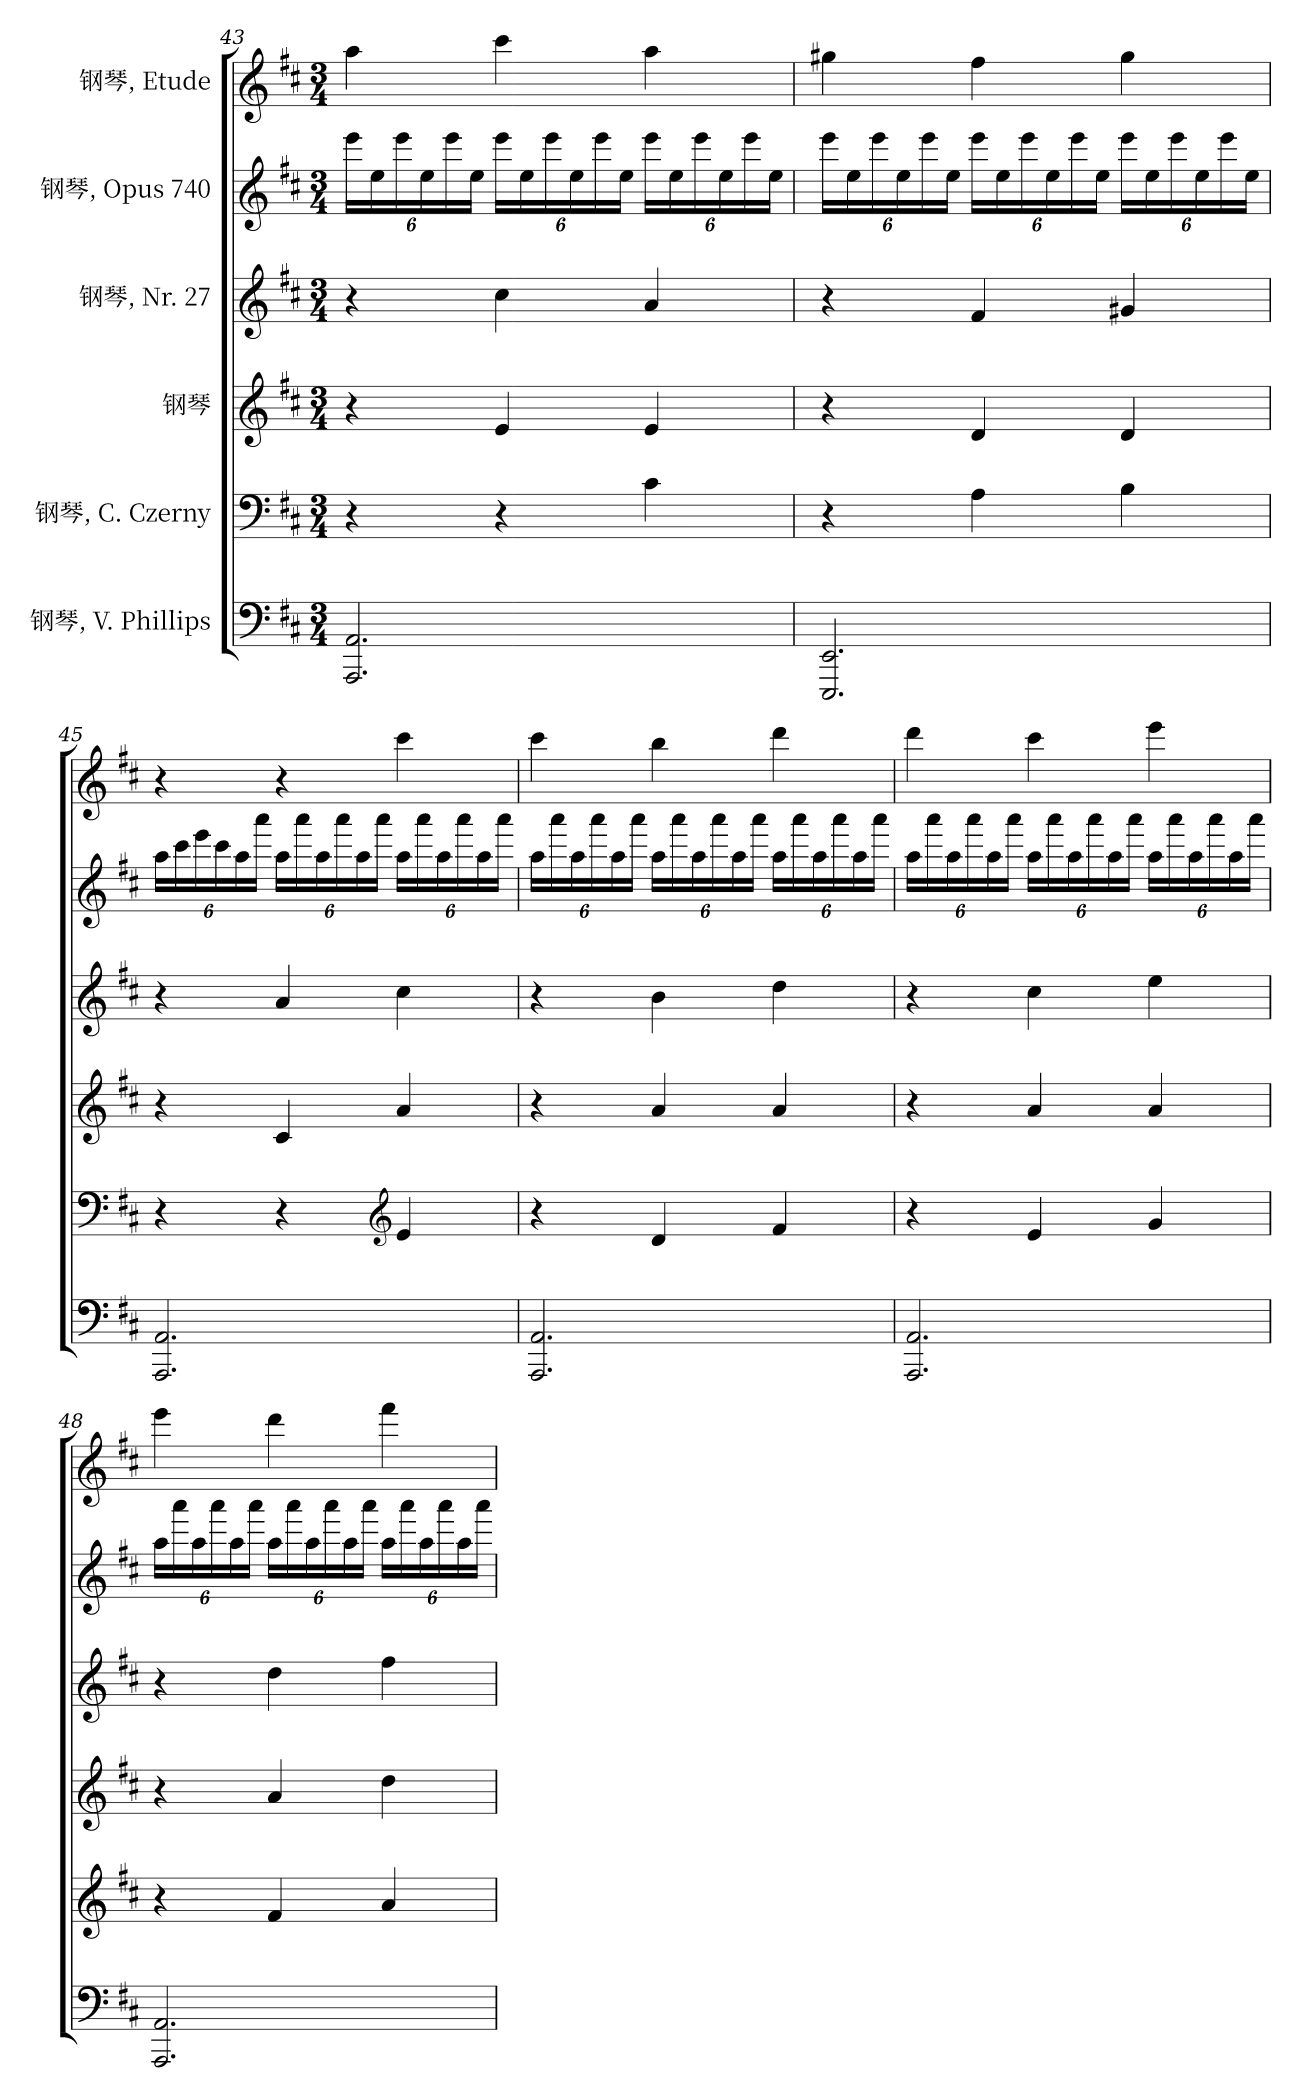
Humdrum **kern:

**kern	**kern	**kern	**kern	**kern	**kern
*part6	*part5	*part4	*part3	*part2	*part1
*staff6	*staff5	*staff4	*staff3	*staff2	*staff1
*I"钢琴, V. Phillips	*I"钢琴, C. Czerny	*I"钢琴	*I"钢琴, Nr. 27	*I"钢琴, Opus 740	*I"钢琴, Etude
*clefF4	*clefF4	*clefG2	*clefG2	*clefG2	*clefG2
*k[f#c#]	*k[f#c#]	*k[f#c#]	*k[f#c#]	*k[f#c#]	*k[f#c#]
*M3/4	*M3/4	*M3/4	*M3/4	*M3/4	*M3/4
*MM106	*MM106	*MM106	*MM106	*MM106	*MM106
*	*	*	*	*Xbrackettup	*
=43	=43	=43	=43	=43	=43
2.AAA/ 2.AA/	4r	4r	4r	24eee\LL	4aa\
.	.	.	.	24ee\	.
.	.	.	.	24eee\	.
.	.	.	.	24ee\	.
.	.	.	.	24eee\	.
.	.	.	.	24ee\JJ	.
.	4r	4e/	4cc#\	24eee\LL	4ccc#\
.	.	.	.	24ee\	.
.	.	.	.	24eee\	.
.	.	.	.	24ee\	.
.	.	.	.	24eee\	.
.	.	.	.	24ee\JJ	.
.	4c#\	4e/	4a/	24eee\LL	4aa\
.	.	.	.	24ee\	.
.	.	.	.	24eee\	.
.	.	.	.	24ee\	.
.	.	.	.	24eee\	.
.	.	.	.	24ee\JJ	.
!!LO:LB:g=z
=44	=44	=44	=44	=44	=44
*	*	*	*	*	*MM98
2.EEE/ 2.EE/	4r	4r	4r	24eee\LL	4gg#X\
.	.	.	.	24ee\	.
.	.	.	.	24eee\	.
.	.	.	.	24ee\	.
.	.	.	.	24eee\	.
.	.	.	.	24ee\JJ	.
*	*	*	*	*	*MM96
.	4A\	4d/	4f#/	24eee\LL	4ff#\
.	.	.	.	24ee\	.
.	.	.	.	24eee\	.
.	.	.	.	24ee\	.
.	.	.	.	24eee\	.
.	.	.	.	24ee\JJ	.
*	*	*	*	*	*MM98
.	4B\	4d/	4g#X/	24eee\LL	4gg#\
.	.	.	.	24ee\	.
.	.	.	.	24eee\	.
.	.	.	.	24ee\	.
.	.	.	.	24eee\	.
.	.	.	.	24ee\JJ	.
=45	=45	=45	=45	=45	=45
*	*	*	*	*	*MM102
2.AAA/ 2.AA/	4r	4r	4r	24aa\LL	4r
.	.	.	.	24ccc#\	.
.	.	.	.	24eee\	.
.	.	.	.	24ccc#\	.
.	.	.	.	24aa\	.
.	.	.	.	24aaa\JJ	.
*	*	*	*	*	*MM106
.	4r	4c#/	4a/	24aa\LL	4r
.	.	.	.	24aaa\	.
.	.	.	.	24aa\	.
.	.	.	.	24aaa\	.
.	.	.	.	24aa\	.
.	.	.	.	24aaa\JJ	.
*	*clefG2	*	*	*	*
*	*	*	*	*	*MM104
.	4e/	4a/	4cc#\	24aa\LL	4ccc#\
.	.	.	.	24aaa\	.
.	.	.	.	24aa\	.
.	.	.	.	24aaa\	.
.	.	.	.	24aa\	.
.	.	.	.	24aaa\JJ	.
!!LO:PB:g=z
=46	=46	=46	=46	=46	=46
*	*	*	*	*	*MM98
2.AAA/ 2.AA/	4r	4r	4r	24aa\LL	4ccc#\
.	.	.	.	24aaa\	.
.	.	.	.	24aa\	.
.	.	.	.	24aaa\	.
.	.	.	.	24aa\	.
.	.	.	.	24aaa\JJ	.
*	*	*	*	*	*MM104
.	4d/	4a/	4b\	24aa\LL	4bb\
.	.	.	.	24aaa\	.
.	.	.	.	24aa\	.
.	.	.	.	24aaa\	.
.	.	.	.	24aa\	.
.	.	.	.	24aaa\JJ	.
*	*	*	*	*	*MM102
.	4f#/	4a/	4dd\	24aa\LL	4ddd\
.	.	.	.	24aaa\	.
.	.	.	.	24aa\	.
.	.	.	.	24aaa\	.
.	.	.	.	24aa\	.
.	.	.	.	24aaa\JJ	.
!!LO:LB:g=z
=47	=47	=47	=47	=47	=47
*	*	*	*	*	*MM98
2.AAA/ 2.AA/	4r	4r	4r	24aa\LL	4ddd\
.	.	.	.	24aaa\	.
.	.	.	.	24aa\	.
.	.	.	.	24aaa\	.
.	.	.	.	24aa\	.
.	.	.	.	24aaa\JJ	.
*	*	*	*	*	*MM106
.	4e/	4a/	4cc#\	24aa\LL	4ccc#\
.	.	.	.	24aaa\	.
.	.	.	.	24aa\	.
.	.	.	.	24aaa\	.
.	.	.	.	24aa\	.
.	.	.	.	24aaa\JJ	.
*	*	*	*	*	*MM102
.	4g/	4a/	4ee\	24aa\LL	4eee\
.	.	.	.	24aaa\	.
.	.	.	.	24aa\	.
.	.	.	.	24aaa\	.
.	.	.	.	24aa\	.
.	.	.	.	24aaa\JJ	.
!!LO:PB:g=z
=48	=48	=48	=48	=48	=48
*	*	*	*	*	*MM98
2.AAA/ 2.AA/	4r	4r	4r	24aa\LL	4eee\
.	.	.	.	24aaa\	.
.	.	.	.	24aa\	.
.	.	.	.	24aaa\	.
.	.	.	.	24aa\	.
.	.	.	.	24aaa\JJ	.
*	*	*	*	*	*MM104
.	4f#/	4a/	4dd\	24aa\LL	4ddd\
.	.	.	.	24aaa\	.
.	.	.	.	24aa\	.
.	.	.	.	24aaa\	.
.	.	.	.	24aa\	.
.	.	.	.	24aaa\JJ	.
*	*	*	*	*	*MM102
.	4a/	4dd\	4ff#\	24aa\LL	4fff#\
.	.	.	.	24aaa\	.
.	.	.	.	24aa\	.
.	.	.	.	24aaa\	.
.	.	.	.	24aa\	.
.	.	.	.	24aaa\JJ	.
=	=	=	=	=	=
*-	*-	*-	*-	*-	*-
